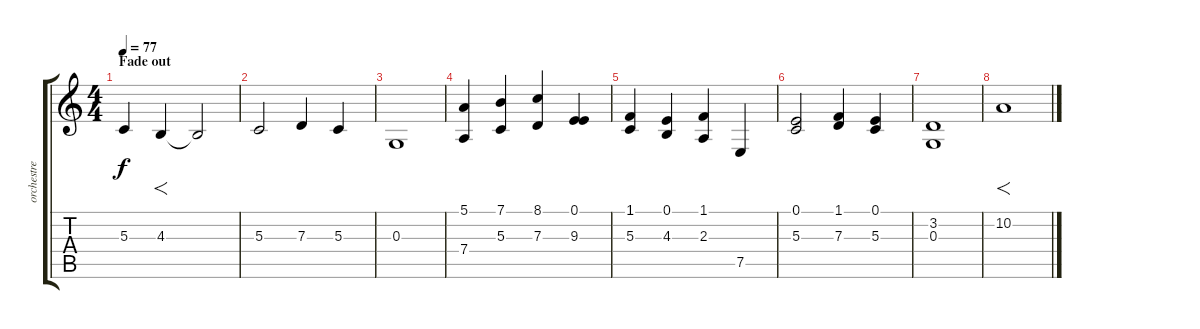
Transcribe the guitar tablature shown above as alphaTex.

\track ("orchestre" "orchestre") {instrument stringensemble1}
\staff {score tabs}
\tuning (E4 B3 G3 D3 A2 E2) {hide}
\ts (4 4)
\section ("" "Fade out")
\tempo 77
\clef g2
\ks c
5.3.4{dy f} 4.3.4{f} 4.3{t}.2 |
5.3.2 7.3.4 5.3.4 |
0.3.1 |
(5.1 7.4).4 (7.1 5.3).4 (8.1 7.3).4 (0.1 9.3).4 |
(1.1 5.3).4 (0.1 4.3).4 (1.1 2.3).4 7.5.4 |
(0.1 5.3).2 (1.1 7.3).4 (0.1 5.3).4 |
(3.2 0.3).1 |
10.2.1{f}
